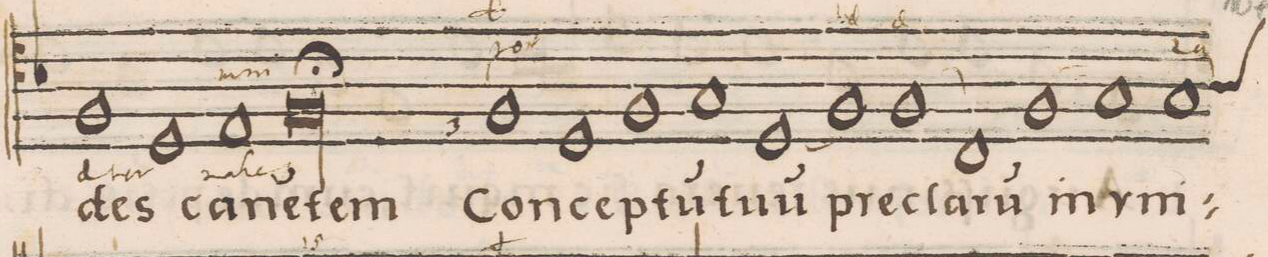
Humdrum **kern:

**kern	**text	**text	**text
*I"TENOR	*	*	*
*clefC4	*	*	*
*k[b-]	*	*	*
*met(C)	*	*	*
*M2/1	*	*	*
1F	ae-	-des	.
=17-	=17-	=17-	=17-
1D	-ter-	ca-	.
1E	-na-	-ne(n)-	.
=18-	=18-	=18-	=18-
0F;l\	-les	-tem	.
=19-	=19-	=19-	=19-
1F	e-	Con-	.
1D	.	-cep-	.
=20-	=20-	=20-	=20-
1F	.	-tu(m)	.
1G	.	tu-	.
=21-	=21-	=21-	=21-
1D	.	-u(m)	.
1F	-ter-	pre-	.
=22-	=22-	=22-	=22-
1F	-na-	-cla-	.
1C	.	-ru(m)	.
=23-	=23-	=23-	=23-
1F	.	in	.
1G	.	v-	.
=24-	=24-	=24-	=24-
*custos:A	*	*	*
1G	.	-ni-	.
*-	*-	*-	*-
